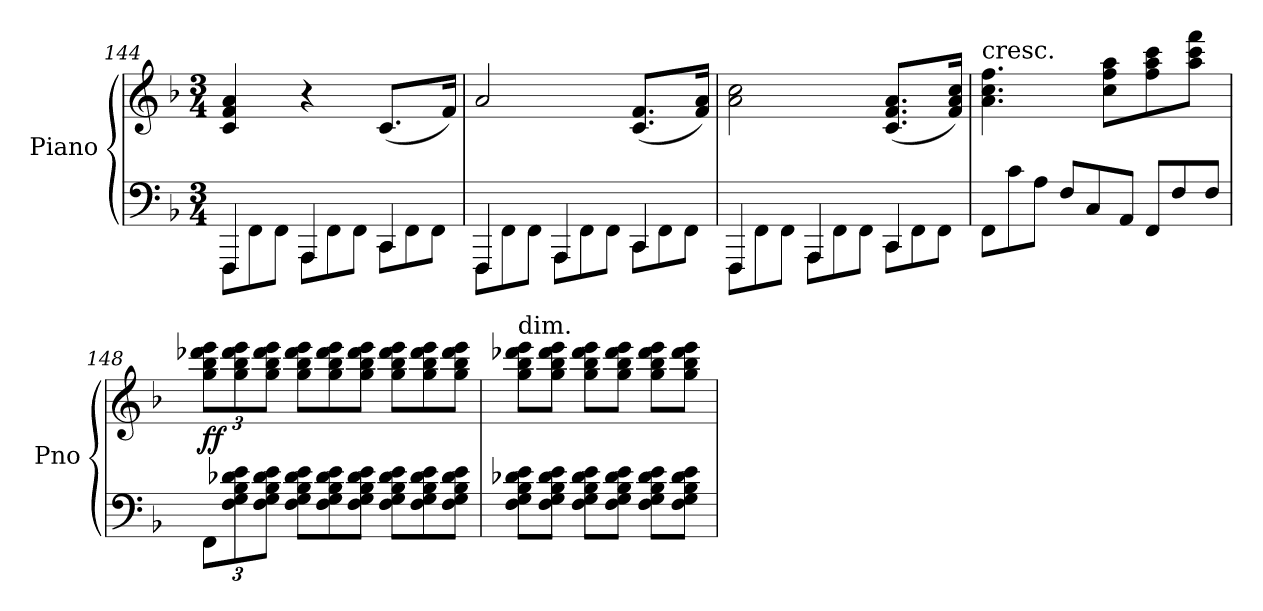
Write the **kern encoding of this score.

**kern	**kern	**dynam
*part1	*part1	*part1
*staff2	*staff1	*staff1/2
*I"Piano	*	*
*I'Pno	*	*
*clefF4	*clefG2	*
*k[b-]	*k[b-]	*
*F:	*F:	*
*M3/4	*M3/4	*
=144	=144	=144
*^	*	*
*	*Xtuplet	*	*
4FFF/	12FFF\L	4c/ 4f/ 4a/	.
.	12FF\	.	.
.	12FF\J	.	.
4AAA/	12AAA\L	4r	.
.	12FF\	.	.
.	12FF\J	.	.
4CC/	12CC\L	(<8.c/L	.
.	12FF\	.	.
.	12FF\J	.	.
.	.	16f/Jk)	.
=145	=145	=145	=145
4FFF/	12FFF\L	2a/	.
.	12FF\	.	.
.	12FF\J	.	.
4AAA/	12AAA\L	.	.
.	12FF\	.	.
.	12FF\J	.	.
4CC/	12CC\L	(<8.c/ 8.f/L	.
.	12FF\	.	.
.	12FF\J	.	.
.	.	16f/ 16a/Jk)	.
!!LO:LB:g=z
=146	=146	=146	=146
4FFF/	12FFF\L	2a\ 2cc\	.
.	12FF\	.	.
.	12FF\J	.	.
4AAA/	12AAA\L	.	.
.	12FF\	.	.
.	12FF\J	.	.
4CC/	12CC\L	(<8.c/ 8.f/ 8.a/L	.
.	12FF\	.	.
.	12FF\J	.	.
.	.	16f/ 16a/ 16cc/Jk)	.
*v	*v	*	*
=147	=147	=147
!	!LO:TX:a:t=cresc.	!
12FF\L	4.a\ 4.cc\ 4.ff\	.
12c\	.	.
12A\J	.	.
12F/L	.	.
12C/	.	.
.	8cc\ 8ff\ 8aa\L	.
12AA/J	.	.
12FF/L	8ff\ 8aa\ 8ccc\	.
12F/	.	.
.	8aa\ 8ccc\ 8fff\J	.
12F/J	.	.
=148	=148	=148
*tuplet	*	*
*Xbrackettup	*Xbrackettup	*
!	!	!LO:DY:b
12FF\L	12gg\ 12bb-\ 12ddd-X\ 12eee\L	ff
12F\ 12G\ 12B-\ 12d-X\ 12e\	12gg\ 12bb-\ 12ddd-\ 12eee\	.
12F\ 12G\ 12B-\ 12d-\ 12e\J	12gg\ 12bb-\ 12ddd-\ 12eee\J	.
*Xtuplet	*Xtuplet	*
12F\ 12G\ 12B-\ 12d-\ 12e\L	12gg\ 12bb-\ 12ddd-\ 12eee\L	.
12F\ 12G\ 12B-\ 12d-\ 12e\	12gg\ 12bb-\ 12ddd-\ 12eee\	.
12F\ 12G\ 12B-\ 12d-\ 12e\J	12gg\ 12bb-\ 12ddd-\ 12eee\J	.
12F\ 12G\ 12B-\ 12d-\ 12e\L	12gg\ 12bb-\ 12ddd-\ 12eee\L	.
12F\ 12G\ 12B-\ 12d-\ 12e\	12gg\ 12bb-\ 12ddd-\ 12eee\	.
12F\ 12G\ 12B-\ 12d-\ 12e\J	12gg\ 12bb-\ 12ddd-\ 12eee\J	.
!!LO:LB:g=z
=149	=149	=149
!	!LO:TX:a:t=dim.	!
8F\ 8G\ 8B-\ 8d-X\ 8e\L	8gg\ 8bb-\ 8ddd-X\ 8eee\L	.
8F\ 8G\ 8B-\ 8d-\ 8e\J	8gg\ 8bb-\ 8ddd-\ 8eee\J	.
8F\ 8G\ 8B-\ 8d-\ 8e\L	8gg\ 8bb-\ 8ddd-\ 8eee\L	.
8F\ 8G\ 8B-\ 8d-\ 8e\J	8gg\ 8bb-\ 8ddd-\ 8eee\J	.
8F\ 8G\ 8B-\ 8d-\ 8e\L	8gg\ 8bb-\ 8ddd-\ 8eee\L	.
8F\ 8G\ 8B-\ 8d-\ 8e\J	8gg\ 8bb-\ 8ddd-\ 8eee\J	.
=	=	=
*-	*-	*-
